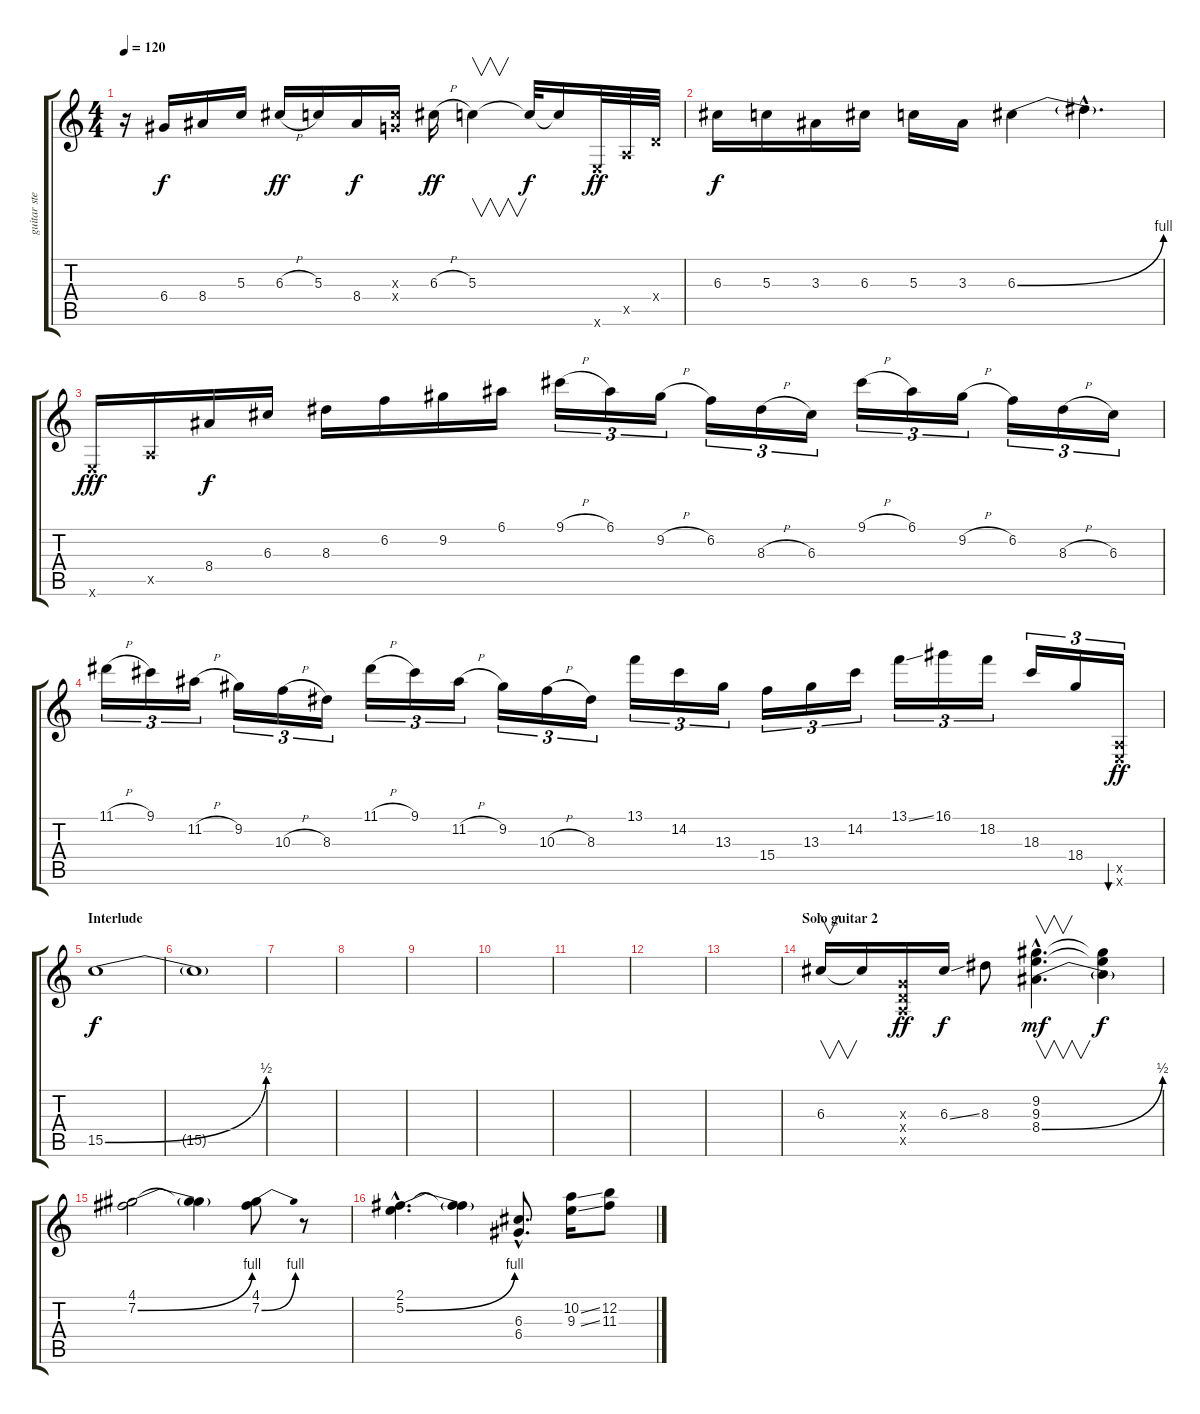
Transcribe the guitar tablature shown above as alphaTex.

\track ("guitar steel / over" "guitar ste") {instrument acousticguitarsteel}
\staff {score tabs}
\tuning (E4 B3 G3 D3 A2 E2) {hide}
\ts (4 4)
\tempo 120
\clef g2
\ks c
r.16{dy f} 6.4.16 8.4.16 5.3.16 6.3{h}.16{dy ff} 5.3.16 8.4.16{dy f} (5.3{x} 5.4{x}).16 6.3{h}.16{dy ff} 5.3.4{v} 5.3{t}.32{dy f} 5.3{t}.16 0.6{x}.32{dy ff} 0.5{x}.32 0.4{x}.32 |
6.3.16{dy f} 5.3.16 3.3.16 6.3.16 5.3.16 3.3.16 6.3{be (bend 0 0 60 4)}.4 6.3{hac t}.4{d} |
0.6{x}.16{dy fff} 0.5{x}.16 8.4.16{dy f} 6.3.16 8.3.16 6.2.16 9.2.16 6.1.16 9.1{h}.16{tu (3 2)} 6.1.16{tu (3 2)} 9.2{h}.16{tu (3 2)} 6.2.16{tu (3 2)} 8.3{h}.16{tu (3 2)} 6.3.16{tu (3 2)} 9.1{h}.16{tu (3 2)} 6.1.16{tu (3 2)} 9.2{h}.16{tu (3 2)} 6.2.16{tu (3 2)} 8.3{h}.16{tu (3 2)} 6.3.16{tu (3 2)} |
11.1{h}.16{tu (3 2)} 9.1.16{tu (3 2)} 11.2{h}.16{tu (3 2)} 9.2.16{tu (3 2)} 10.3{h}.16{tu (3 2)} 8.3.16{tu (3 2)} 11.1{h}.16{tu (3 2)} 9.1.16{tu (3 2)} 11.2{h}.16{tu (3 2)} 9.2.16{tu (3 2)} 10.3{h}.16{tu (3 2)} 8.3.16{tu (3 2)} 13.1.16{tu (3 2)} 14.2.16{tu (3 2)} 13.3.16{tu (3 2)} 15.4.16{tu (3 2)} 13.3.16{tu (3 2)} 14.2.16{tu (3 2)} 13.1{ss}.16{tu (3 2)} 16.1.16{tu (3 2)} 18.2.16{tu (3 2)} 18.3.16{tu (3 2)} 18.4.16{tu (3 2)} (0.5{x} 0.6{x}).16{tu (3 2) bu 480 dy ff} |
\section ("" "Interlude")
15.5{be (bend 0 0 60 2)}.1{dy f volume 5} |
15.5{t}.1 |
|
|
|
|
|
|
|
\section ("" "Solo guitar 2")
6.3.16{v volume 16 balance 9 instrument overdrivenguitar} 6.3{t}.16 (0.3{x} 0.4{x} 0.5{x}).16{dy ff} 6.3{ss}.16{dy f} 8.3.8 (9.2{hac} 9.3{hac} 8.4{be (bend 0 0 60 2) hac}).4{v d dy mf} (9.2{t} 9.3{t} 8.4{t}).4{dy f} |
(4.1 7.2{be (bend 0 0 60 4)}).2 (4.1{t} 7.2{t}).4 (4.1 7.2{be (bend 0 0 60 4)}).8 r.8 |
(2.1{hac} 5.2{be (bend 0 0 60 4) hac}).4{d} (2.1{t} 5.2{t}).4 (6.3{hac} 6.4{hac}).8{d} (10.2{ss} 9.3{ss}).16 (12.2{ss} 11.3).8
